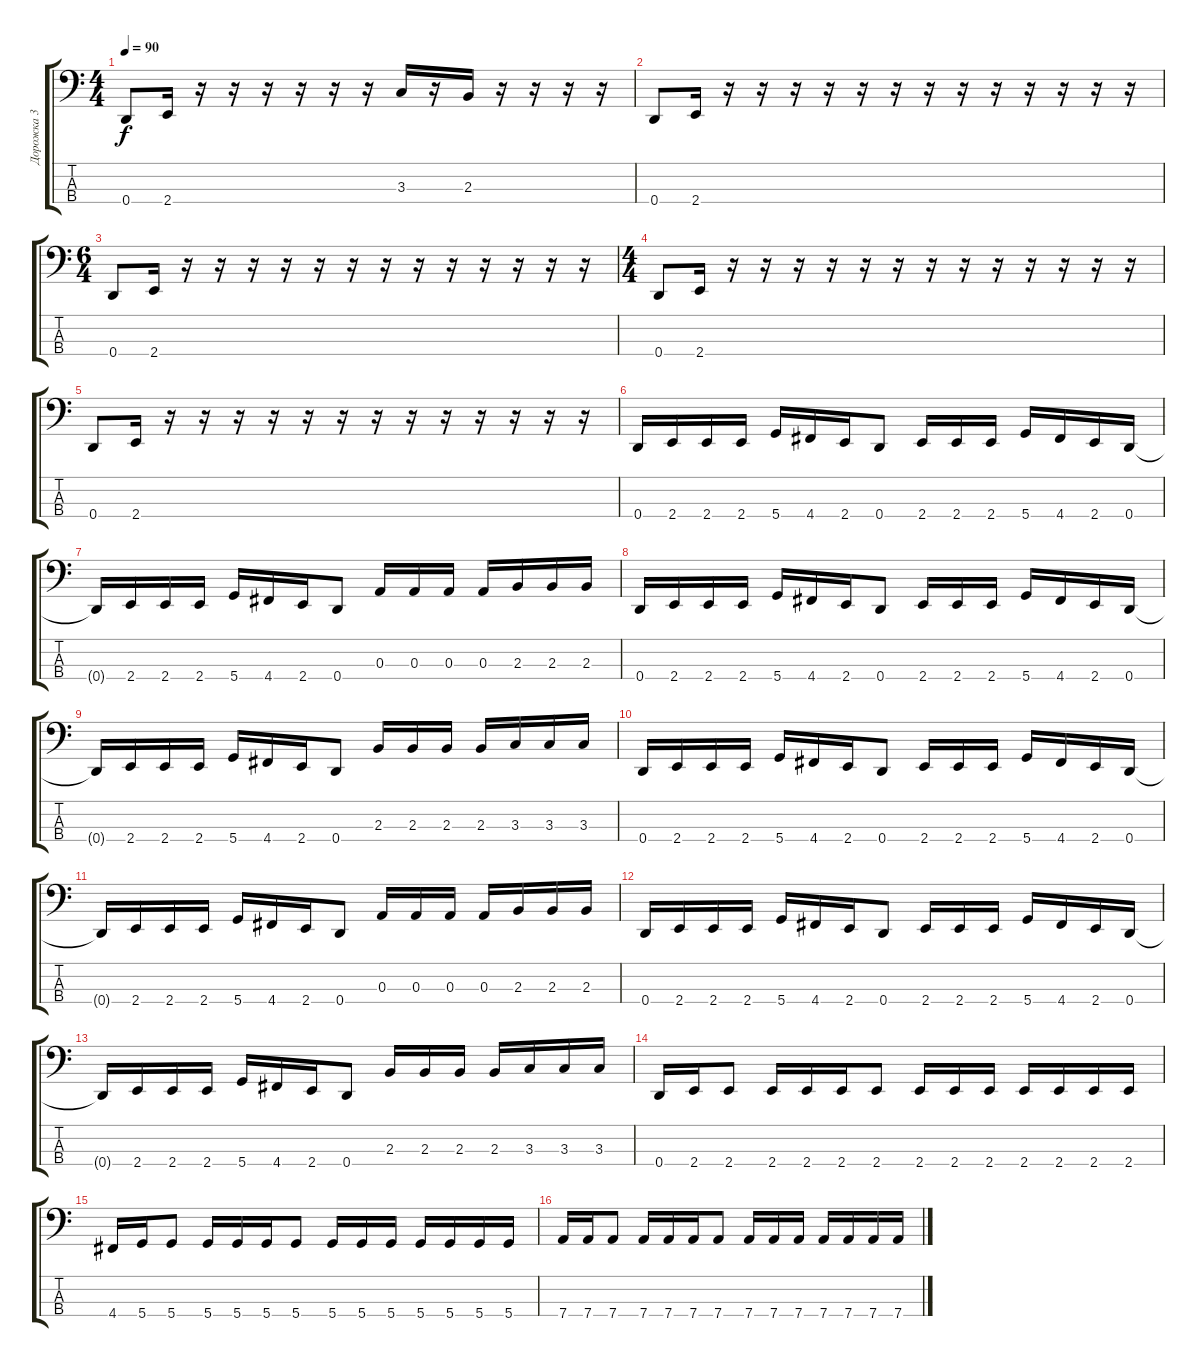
\track ("Дорожка 3" "Дорожка 3") {instrument electricbassfinger}
\staff {score tabs}
\tuning (G2 D2 A1 D1) {hide}
\ts (4 4)
\tempo 90
\clef f4
\ks c
0.4.8{dy f} 2.4.16 r.16 r.16 r.16 r.16 r.16 r.16 3.3.16 r.16 2.3.16 r.16 r.16 r.16 r.16 |
0.4.8 2.4.16 r.16 r.16 r.16 r.16 r.16 r.16 r.16 r.16 r.16 r.16 r.16 r.16 r.16 |
\ts (6 4)
0.4.8 2.4.16 r.16 r.16 r.16 r.16 r.16 r.16 r.16 r.16 r.16 r.16 r.16 r.16 r.16 |
\ts (4 4)
0.4.8 2.4.16 r.16 r.16 r.16 r.16 r.16 r.16 r.16 r.16 r.16 r.16 r.16 r.16 r.16 |
0.4.8 2.4.16 r.16 r.16 r.16 r.16 r.16 r.16 r.16 r.16 r.16 r.16 r.16 r.16 r.16 |
0.4.16 2.4.16 2.4.16 2.4.16 5.4.16 4.4.16 2.4.16 0.4.8 2.4.16 2.4.16 2.4.16 5.4.16 4.4.16 2.4.16 0.4.16 |
0.4{t}.16 2.4.16 2.4.16 2.4.16 5.4.16 4.4.16 2.4.16 0.4.8 0.3.16 0.3.16 0.3.16 0.3.16 2.3.16 2.3.16 2.3.16 |
0.4.16 2.4.16 2.4.16 2.4.16 5.4.16 4.4.16 2.4.16 0.4.8 2.4.16 2.4.16 2.4.16 5.4.16 4.4.16 2.4.16 0.4.16 |
0.4{t}.16 2.4.16 2.4.16 2.4.16 5.4.16 4.4.16 2.4.16 0.4.8 2.3.16 2.3.16 2.3.16 2.3.16 3.3.16 3.3.16 3.3.16 |
0.4.16 2.4.16 2.4.16 2.4.16 5.4.16 4.4.16 2.4.16 0.4.8 2.4.16 2.4.16 2.4.16 5.4.16 4.4.16 2.4.16 0.4.16 |
0.4{t}.16 2.4.16 2.4.16 2.4.16 5.4.16 4.4.16 2.4.16 0.4.8 0.3.16 0.3.16 0.3.16 0.3.16 2.3.16 2.3.16 2.3.16 |
0.4.16 2.4.16 2.4.16 2.4.16 5.4.16 4.4.16 2.4.16 0.4.8 2.4.16 2.4.16 2.4.16 5.4.16 4.4.16 2.4.16 0.4.16 |
0.4{t}.16 2.4.16 2.4.16 2.4.16 5.4.16 4.4.16 2.4.16 0.4.8 2.3.16 2.3.16 2.3.16 2.3.16 3.3.16 3.3.16 3.3.16 |
0.4.16 2.4.16 2.4.8 2.4.16 2.4.16 2.4.16 2.4.8 2.4.16 2.4.16 2.4.16 2.4.16 2.4.16 2.4.16 2.4.16 |
4.4.16 5.4.16 5.4.8 5.4.16 5.4.16 5.4.16 5.4.8 5.4.16 5.4.16 5.4.16 5.4.16 5.4.16 5.4.16 5.4.16 |
7.4.16 7.4.16 7.4.8 7.4.16 7.4.16 7.4.16 7.4.8 7.4.16 7.4.16 7.4.16 7.4.16 7.4.16 7.4.16 7.4.16
